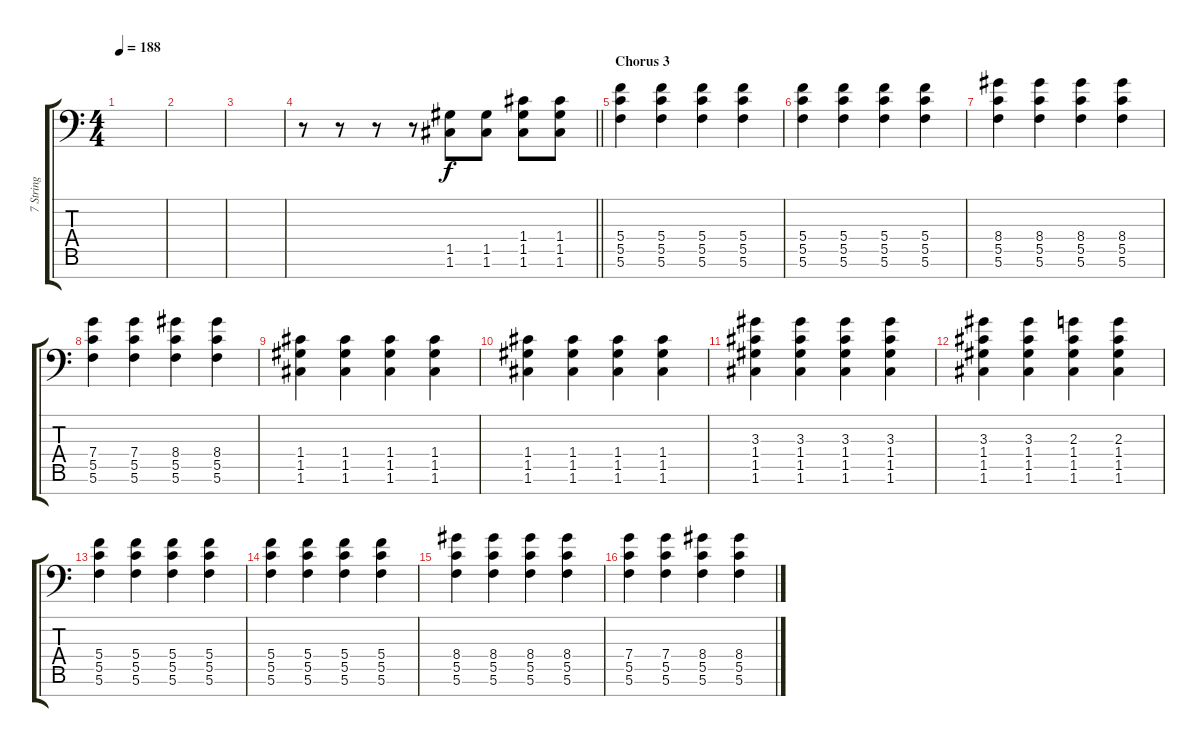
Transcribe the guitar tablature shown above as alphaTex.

\track ("7 String" "7 String") {instrument distortionguitar}
\staff {score tabs}
\tuning (D4 A3 F3 C3 G2 C2 G1) {hide}
\ts (4 4)
\tempo 188
\clef f4
\ks c
|
|
|
\barLineRight lightlight
r.8 r.8 r.8 r.8 (1.5 1.6).8 (1.5 1.6).8 (1.4 1.5 1.6).8 (1.4 1.5 1.6).8 |
\section ("" "Chorus 3")
(5.4 5.5 5.6).4 (5.4 5.5 5.6).4 (5.4 5.5 5.6).4 (5.4 5.5 5.6).4 |
(5.4 5.5 5.6).4 (5.4 5.5 5.6).4 (5.4 5.5 5.6).4 (5.4 5.5 5.6).4 |
(8.4 5.5 5.6).4 (8.4 5.5 5.6).4 (8.4 5.5 5.6).4 (8.4 5.5 5.6).4 |
(7.4 5.5 5.6).4 (7.4 5.5 5.6).4 (8.4 5.5 5.6).4 (8.4 5.5 5.6).4 |
(1.4 1.5 1.6).4 (1.4 1.5 1.6).4 (1.4 1.5 1.6).4 (1.4 1.5 1.6).4 |
(1.4 1.5 1.6).4 (1.4 1.5 1.6).4 (1.4 1.5 1.6).4 (1.4 1.5 1.6).4 |
(3.3 1.4 1.5 1.6).4 (3.3 1.4 1.5 1.6).4 (3.3 1.4 1.5 1.6).4 (3.3 1.4 1.5 1.6).4 |
(3.3 1.4 1.5 1.6).4 (3.3 1.4 1.5 1.6).4 (2.3 1.4 1.5 1.6).4 (2.3 1.4 1.5 1.6).4 |
(5.4 5.5 5.6).4 (5.4 5.5 5.6).4 (5.4 5.5 5.6).4 (5.4 5.5 5.6).4 |
(5.4 5.5 5.6).4 (5.4 5.5 5.6).4 (5.4 5.5 5.6).4 (5.4 5.5 5.6).4 |
(8.4 5.5 5.6).4 (8.4 5.5 5.6).4 (8.4 5.5 5.6).4 (8.4 5.5 5.6).4 |
(7.4 5.5 5.6).4 (7.4 5.5 5.6).4 (8.4 5.5 5.6).4 (8.4 5.5 5.6).4
